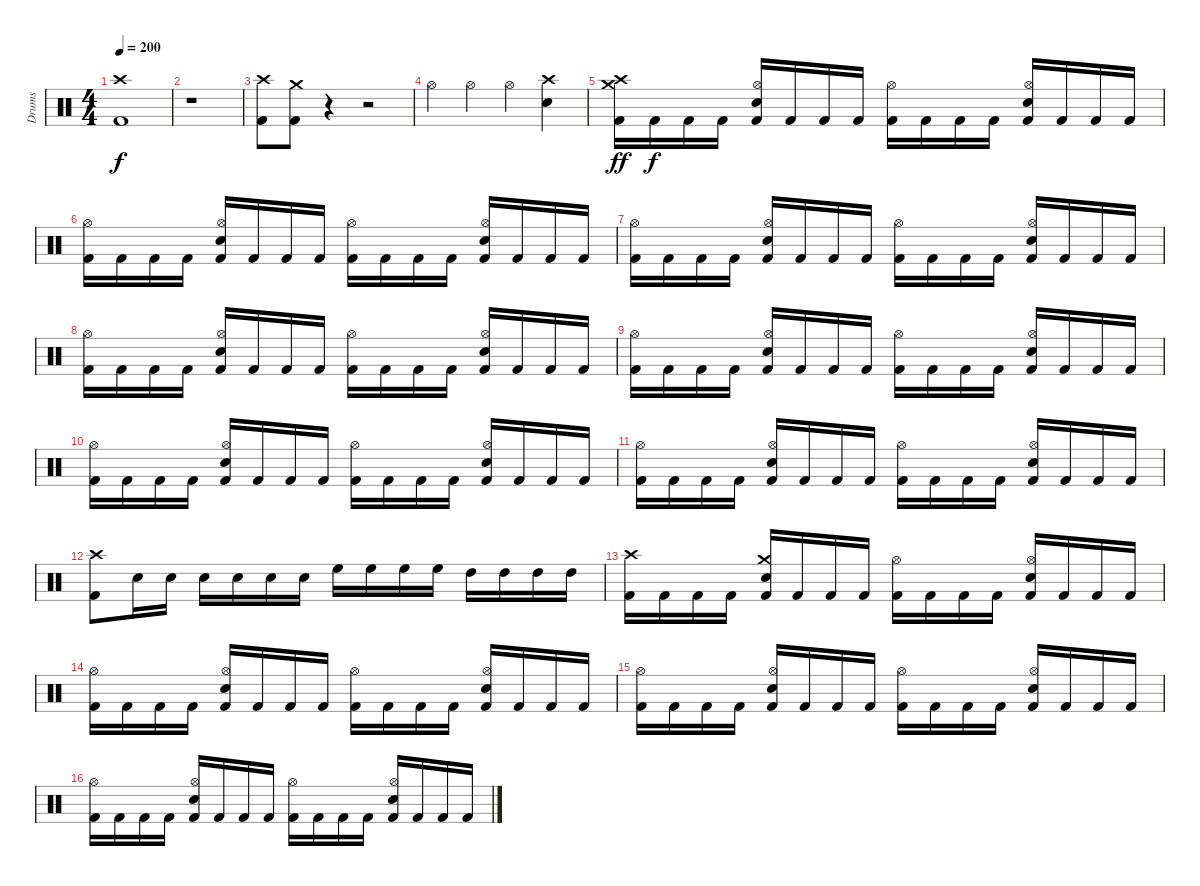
\track ("Drums" "Drums") {instrument percussion}
\staff {score}
\articulation defaults
\ts (4 4)
\tempo 200
\clef neutral
\ks c
("Crash high (hit)" "Kick (hit) 2").1{dy f} |
r.1 |
("Crash high (hit)" "Kick (hit) 2").8 ("Crash medium (hit)" "Kick (hit) 2").8 r.4 r.2 |
"Hi-Hat (open)".4 "Hi-Hat (open)".4 "Hi-Hat (open)".4 ("Crash high (hit)" "Electric Snare (hit)").4 |
("Crash medium (hit)" "Crash high (hit)" "Kick (hit) 2").16{dy ff} "Kick (hit) 2".16{dy f} "Kick (hit) 2".16 "Kick (hit) 2".16 ("Hi-Hat (open)" "Electric Snare (hit)" "Kick (hit) 2").16 "Kick (hit) 2".16 "Kick (hit) 2".16 "Kick (hit) 2".16 ("Hi-Hat (open)" "Kick (hit) 2").16 "Kick (hit) 2".16 "Kick (hit) 2".16 "Kick (hit) 2".16 ("Hi-Hat (open)" "Electric Snare (hit)" "Kick (hit) 2").16 "Kick (hit) 2".16 "Kick (hit) 2".16 "Kick (hit) 2".16 |
("Hi-Hat (open)" "Kick (hit) 2").16 "Kick (hit) 2".16 "Kick (hit) 2".16 "Kick (hit) 2".16 ("Hi-Hat (open)" "Electric Snare (hit)" "Kick (hit) 2").16 "Kick (hit) 2".16 "Kick (hit) 2".16 "Kick (hit) 2".16 ("Hi-Hat (open)" "Kick (hit) 2").16 "Kick (hit) 2".16 "Kick (hit) 2".16 "Kick (hit) 2".16 ("Hi-Hat (open)" "Electric Snare (hit)" "Kick (hit) 2").16 "Kick (hit) 2".16 "Kick (hit) 2".16 "Kick (hit) 2".16 |
("Hi-Hat (open)" "Kick (hit) 2").16 "Kick (hit) 2".16 "Kick (hit) 2".16 "Kick (hit) 2".16 ("Hi-Hat (open)" "Electric Snare (hit)" "Kick (hit) 2").16 "Kick (hit) 2".16 "Kick (hit) 2".16 "Kick (hit) 2".16 ("Hi-Hat (open)" "Kick (hit) 2").16 "Kick (hit) 2".16 "Kick (hit) 2".16 "Kick (hit) 2".16 ("Hi-Hat (open)" "Electric Snare (hit)" "Kick (hit) 2").16 "Kick (hit) 2".16 "Kick (hit) 2".16 "Kick (hit) 2".16 |
("Hi-Hat (open)" "Kick (hit) 2").16 "Kick (hit) 2".16 "Kick (hit) 2".16 "Kick (hit) 2".16 ("Hi-Hat (open)" "Electric Snare (hit)" "Kick (hit) 2").16 "Kick (hit) 2".16 "Kick (hit) 2".16 "Kick (hit) 2".16 ("Hi-Hat (open)" "Kick (hit) 2").16 "Kick (hit) 2".16 "Kick (hit) 2".16 "Kick (hit) 2".16 ("Hi-Hat (open)" "Electric Snare (hit)" "Kick (hit) 2").16 "Kick (hit) 2".16 "Kick (hit) 2".16 "Kick (hit) 2".16 |
("Hi-Hat (open)" "Kick (hit) 2").16 "Kick (hit) 2".16 "Kick (hit) 2".16 "Kick (hit) 2".16 ("Hi-Hat (open)" "Electric Snare (hit)" "Kick (hit) 2").16 "Kick (hit) 2".16 "Kick (hit) 2".16 "Kick (hit) 2".16 ("Hi-Hat (open)" "Kick (hit) 2").16 "Kick (hit) 2".16 "Kick (hit) 2".16 "Kick (hit) 2".16 ("Hi-Hat (open)" "Electric Snare (hit)" "Kick (hit) 2").16 "Kick (hit) 2".16 "Kick (hit) 2".16 "Kick (hit) 2".16 |
("Hi-Hat (open)" "Kick (hit) 2").16 "Kick (hit) 2".16 "Kick (hit) 2".16 "Kick (hit) 2".16 ("Hi-Hat (open)" "Electric Snare (hit)" "Kick (hit) 2").16 "Kick (hit) 2".16 "Kick (hit) 2".16 "Kick (hit) 2".16 ("Hi-Hat (open)" "Kick (hit) 2").16 "Kick (hit) 2".16 "Kick (hit) 2".16 "Kick (hit) 2".16 ("Hi-Hat (open)" "Electric Snare (hit)" "Kick (hit) 2").16 "Kick (hit) 2".16 "Kick (hit) 2".16 "Kick (hit) 2".16 |
("Hi-Hat (open)" "Kick (hit) 2").16 "Kick (hit) 2".16 "Kick (hit) 2".16 "Kick (hit) 2".16 ("Hi-Hat (open)" "Electric Snare (hit)" "Kick (hit) 2").16 "Kick (hit) 2".16 "Kick (hit) 2".16 "Kick (hit) 2".16 ("Hi-Hat (open)" "Kick (hit) 2").16 "Kick (hit) 2".16 "Kick (hit) 2".16 "Kick (hit) 2".16 ("Hi-Hat (open)" "Electric Snare (hit)" "Kick (hit) 2").16 "Kick (hit) 2".16 "Kick (hit) 2".16 "Kick (hit) 2".16 |
("Crash high (hit)" "Kick (hit) 2").8 "Electric Snare (hit)".16 "Electric Snare (hit)".16 "Electric Snare (hit)".16 "Electric Snare (hit)".16 "Electric Snare (hit)".16 "Electric Snare (hit)".16 "High Floor Tom (hit)".16 "High Floor Tom (hit)".16 "High Floor Tom (hit)".16 "High Floor Tom (hit)".16 "High Tom (hit)".16 "High Tom (hit)".16 "High Tom (hit)".16 "High Tom (hit)".16 |
("Crash high (hit)" "Kick (hit) 2").16 "Kick (hit) 2".16 "Kick (hit) 2".16 "Kick (hit) 2".16 ("Crash medium (hit)" "Electric Snare (hit)" "Kick (hit) 2").16 "Kick (hit) 2".16 "Kick (hit) 2".16 "Kick (hit) 2".16 ("Hi-Hat (open)" "Kick (hit) 2").16 "Kick (hit) 2".16 "Kick (hit) 2".16 "Kick (hit) 2".16 ("Hi-Hat (open)" "Electric Snare (hit)" "Kick (hit) 2").16 "Kick (hit) 2".16 "Kick (hit) 2".16 "Kick (hit) 2".16 |
("Hi-Hat (open)" "Kick (hit) 2").16 "Kick (hit) 2".16 "Kick (hit) 2".16 "Kick (hit) 2".16 ("Hi-Hat (open)" "Electric Snare (hit)" "Kick (hit) 2").16 "Kick (hit) 2".16 "Kick (hit) 2".16 "Kick (hit) 2".16 ("Hi-Hat (open)" "Kick (hit) 2").16 "Kick (hit) 2".16 "Kick (hit) 2".16 "Kick (hit) 2".16 ("Hi-Hat (open)" "Electric Snare (hit)" "Kick (hit) 2").16 "Kick (hit) 2".16 "Kick (hit) 2".16 "Kick (hit) 2".16 |
("Hi-Hat (open)" "Kick (hit) 2").16 "Kick (hit) 2".16 "Kick (hit) 2".16 "Kick (hit) 2".16 ("Hi-Hat (open)" "Electric Snare (hit)" "Kick (hit) 2").16 "Kick (hit) 2".16 "Kick (hit) 2".16 "Kick (hit) 2".16 ("Hi-Hat (open)" "Kick (hit) 2").16 "Kick (hit) 2".16 "Kick (hit) 2".16 "Kick (hit) 2".16 ("Hi-Hat (open)" "Electric Snare (hit)" "Kick (hit) 2").16 "Kick (hit) 2".16 "Kick (hit) 2".16 "Kick (hit) 2".16 |
("Hi-Hat (open)" "Kick (hit) 2").16 "Kick (hit) 2".16 "Kick (hit) 2".16 "Kick (hit) 2".16 ("Hi-Hat (open)" "Electric Snare (hit)" "Kick (hit) 2").16 "Kick (hit) 2".16 "Kick (hit) 2".16 "Kick (hit) 2".16 ("Hi-Hat (open)" "Kick (hit) 2").16 "Kick (hit) 2".16 "Kick (hit) 2".16 "Kick (hit) 2".16 ("Hi-Hat (open)" "Electric Snare (hit)" "Kick (hit) 2").16 "Kick (hit) 2".16 "Kick (hit) 2".16 "Kick (hit) 2".16
